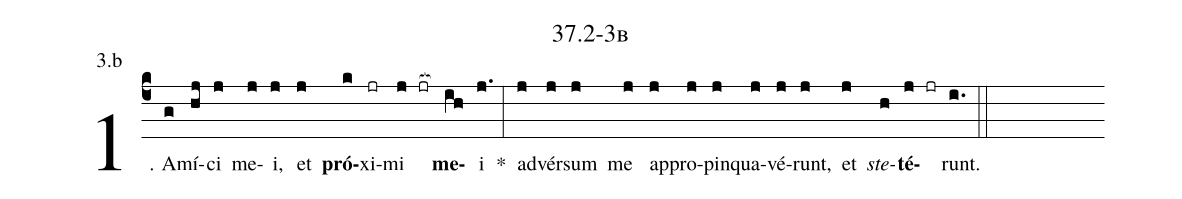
name: 37.2-3b;
annotation: 3.b;
%%
(c4)1. A(g)mí(hj)ci(j) me(j)i,(j) et(j) <b>pró</b>(k)xi(jr)mi(j jr[ocb:1{]) <b>me</b>(ih[ocb:0}])i(j.) *(:) ad(j)vér(j)sum(j) me(j) ap(j)pro(j)pin(j)qua(j)vé(j)runt,(j) et(j) <i>ste</i>(h)<b>té</b>(j jr)runt.(i.) (::)


%E(j) u(j) o(j) u(h) a(j) e.(i.) (::)
